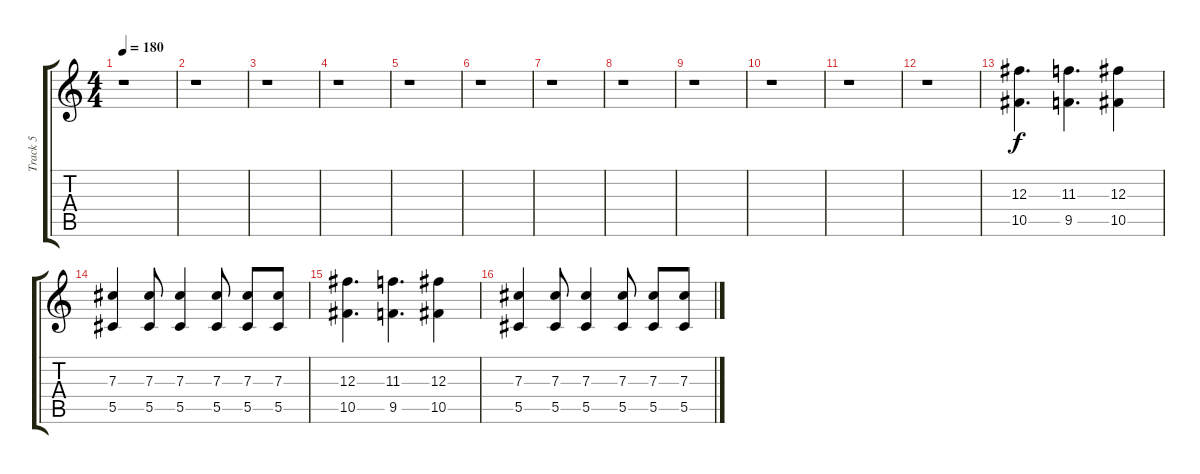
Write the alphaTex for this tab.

\track ("Track 5" "Track 5") {instrument distortionguitar}
\staff {score tabs}
\tuning (Eb4 Bb3 Gb3 Db3 Ab2 Eb2) {hide}
\ts (4 4)
\tempo 180
\clef g2
\ks c
r.1{dy f} |
r.1 |
r.1 |
r.1 |
r.1 |
r.1 |
r.1 |
r.1 |
r.1 |
r.1 |
r.1 |
r.1 |
(12.3 10.5).4{d} (11.3 9.5).4{d} (12.3 10.5).4 |
(7.3 5.5).4 (7.3 5.5).8 (7.3 5.5).4 (7.3 5.5).8 (7.3 5.5).8 (7.3 5.5).8 |
(12.3 10.5).4{d} (11.3 9.5).4{d} (12.3 10.5).4 |
(7.3 5.5).4 (7.3 5.5).8 (7.3 5.5).4 (7.3 5.5).8 (7.3 5.5).8 (7.3 5.5).8
